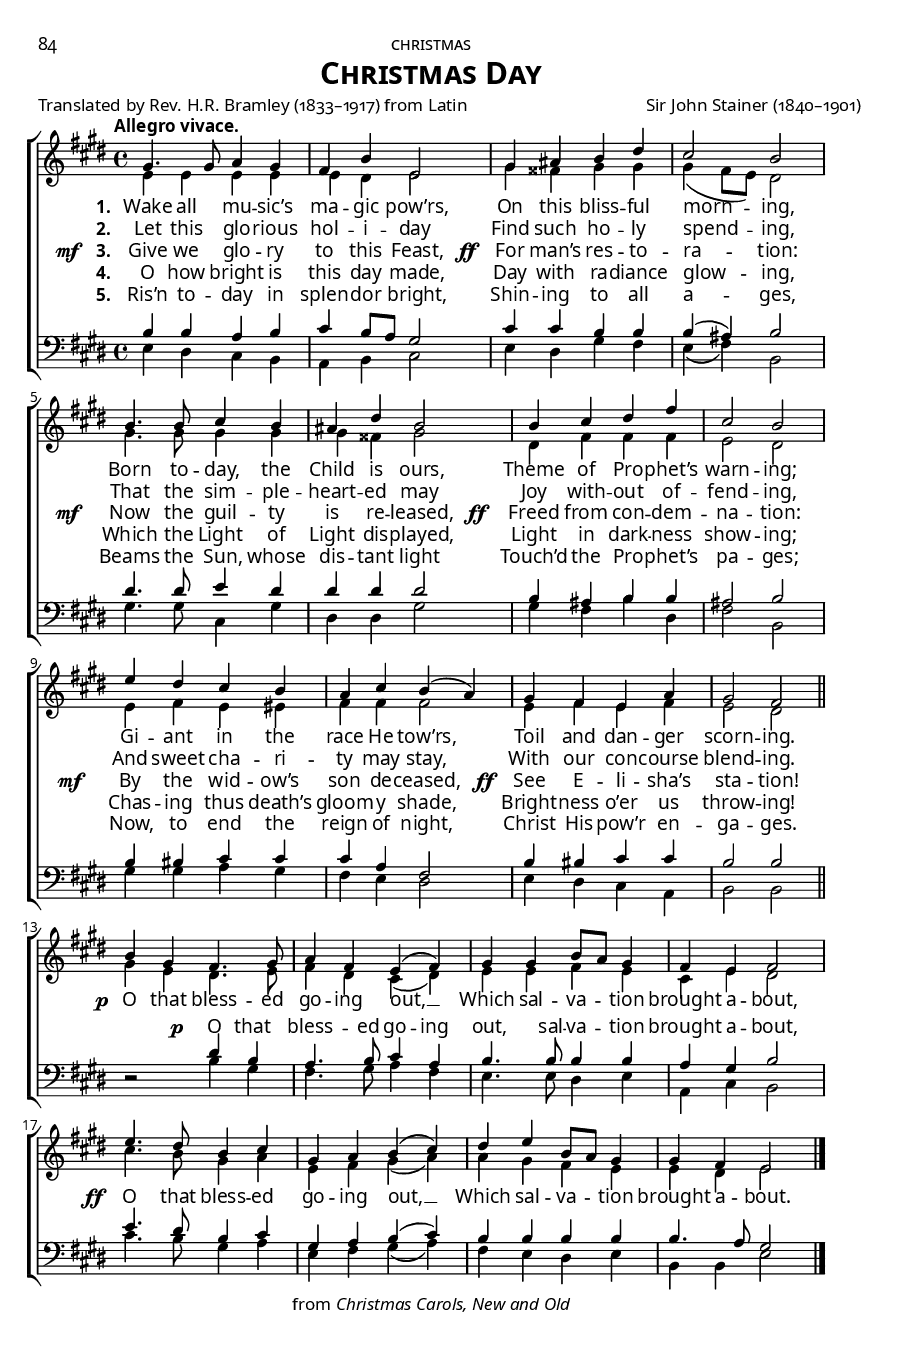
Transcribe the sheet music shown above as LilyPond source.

\version "2.14.2"
\include "util.ly"
\header {
  title = \markup{\override #'(font-name . "Garamond Premier Pro Semibold"){ \abs-fontsize #15 \smallCapsOldStyle"Christmas Day"}}
  poet = \markup\oldStyleNum"Translated by Rev. H.R. Bramley (1833–1917) from Latin"
  composer = \markup\oldStyleNum"Sir John Stainer (1840–1901)"
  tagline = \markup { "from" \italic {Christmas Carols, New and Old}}
}
\paper {
  %print-all-headers = ##f
  paper-height = 9\in
  paper-width = 6\in
  indent = 0\in
  %system-system-spacing = #'((basic-distance . 10) (padding . 0))
  system-system-spacing =
    #'((basic-distance . 0)
       (minimum-distance . 0)
       (padding . -10)
       (stretchability . 100))
  ragged-last-bottom = ##f
  ragged-bottom = ##f
  two-sided = ##t
  inner-margin = 0.5\in
  outer-margin = 0.25\in
  top-margin = 0.25\in
  bottom-margin = 0.25\in
  first-page-number = #084
  print-first-page-number = ##t
  headerLine = \markup{\override #'(font-name . "Garamond Premier Pro") \smallCapsOldStyle"christmas"}
  oddHeaderMarkup = \markup\fill-line{
     \override #'(font-name . "Garamond Premier Pro")\abs-fontsize #8.5
     \combine 
        \fill-line{"" \on-the-fly #print-page-number-check-first
        \oldStylePageNum""
        }
        \fill-line{\headerLine}
  }
  evenHeaderMarkup = \markup {
     \override #'(font-name . "Garamond Premier Pro")\abs-fontsize #8.5
     \combine
        \on-the-fly #print-page-number-check-first
        \oldStylePageNum""
        \fill-line{\headerLine}
  }
}
#(set-global-staff-size 15) \paper{ #(define fonts (make-pango-font-tree "GoudyOlSt BT" "Garamond Premier Pro" "Garamond Premier Pro" (/ 15 20))) }
global = {
  \key e \major
  \time 4/4
  \autoBeamOff
  \override DynamicLineSpanner #'staff-padding = #0.0
  \override DynamicLineSpanner #'Y-extent = #'(-0 . 0)
}

sopMusic = \relative c' {
  \tempo "Allegro vivace."
  gis'4. gis8 a4 gis |
  fis b e,2 |
  gis4 ais b dis |
  cis2 b |
  
  b4. b8 cis4 b |
  ais dis b2 |
  b4 cis dis fis |
  cis2 b |
  
  e4 dis cis b |
  a cis b( a) |
  gis fis e a |
  gis2 fis \bar "||" \break
  
  b4 gis fis4. gis8 |
  a4 fis e( fis) |
  gis gis b8[ a] gis4 |
  fis e fis2 |
  
  e'4. dis8 b4 cis |
  gis a b( cis) |
  dis e b8[ a] gis4 |
  gis fis e2 \bar "|."
}
sopWords = \lyricmode {
  
}

altoMusic = \relative c' {
  e4 e e e |
  e dis e2 |
  gis4 fisis gis gis |
  gis( fis8[ e]) dis2 |
  
  gis4. gis8 gis4 gis |
  gis fisis gis2 |
  dis4 fis fis fis |
  e2 dis |
  
  e4 fis e eis |
  fis fis fis2 |
  e4 fis e fis |
  e2 dis \bar "||"
  
  gis4 e dis4. e8 |
  fis4 dis cis( dis) |
  e e fis e |
  cis e dis2 |
  
  cis'4. b8 gis4 a |
  e fis gis( a) |
  a gis fis e |
  e dis e2 \bar "|."
}
altoWords = {
  \dropLyricsIX
  \lyricmode {
    \set stanza = #"1. "
    \set associatedVoice = "basses"
    Wake all mu -- sic’s ma -- gic pow’rs,
    On this bliss -- ful morn -- ing,
    Born to -- day, the Child is ours,
    Theme of Pro -- phet’s warn -- ing;
    \unset associatedVoice
    Gi -- ant in the race He tow’rs,
    Toil and dan -- ger scorn -- ing.
  }
  \dropLyricsIV
  \set stanza = \markup\dynamic"p "
  \lyricmode {
    O that bless -- ed go -- ing out, __
    Which sal -- va -- tion brought a -- bout,
  }
  \dropLyricsIX
  \set stanza = \markup\dynamic "ff  "
  \lyricmode {
    O that bless -- ed go -- ing out, __
    Which sal -- va -- tion brought a -- bout.
  }
}
altoWordsII = \lyricmode {
  \dropLyricsIX
%\markup\italic
  \set stanza = #"2. "
  \set associatedVoice = "basses"
  Let this glo -- rious hol -- i -- day
  Find such ho -- ly spend -- ing,
  That the sim -- ple -- heart -- ed may
  Joy with -- out of -- fend -- ing,
  And sweet cha -- ri -- ty may stay,
  With our con -- course blend -- ing.
}
altoWordsIII = {
  \dropLyricsIX
  \set stanza = \markup{\dynamic"mf  " "3. "}
  \lyricmode {
    \set associatedVoice = "basses"
    Give we glo -- ry to this Feast,
  }
  \set stanza = \markup\dynamic"  ff "
  \lyricmode{
    For man’s res -- to -- ra -- tion:
  }
  \set stanza = \markup\dynamic"mf  "
  \lyricmode{
    Now the guil -- ty is re -- leased,
  }
  \set stanza = \markup\dynamic"  ff "
  \lyricmode{
    Freed from con -- dem -- na -- tion:
  }
  \set stanza = \markup\dynamic"mf   "
  \lyricmode{
    By the wid -- ow’s son de -- ceased,
  }
  \set stanza = \markup\dynamic"  ff"
  \lyricmode{
    See E -- li -- sha’s sta -- tion!
  }
}
altoWordsIV = \lyricmode {
  \dropLyricsIX
  \set stanza = #"4. "
  \set associatedVoice = "basses"
  O how bright is this day made,
  Day with ra -- diance glow -- ing,
  Which the Light of Light dis -- played,
  Light in dark -- ness show -- ing;
  Chas -- ing thus death’s gloom -- y shade,
  Bright -- ness o’er us throw -- ing!
}
altoWordsV = \lyricmode {
  \dropLyricsIX
  \set stanza = #"5. "
  \set associatedVoice = "basses"
  Ris’n to -- day in splen -- dor bright,
  Shin -- ing to all a -- ges,
  Beams the Sun, whose dis -- tant light
  Touch’d the Pro -- phet’s pa -- ges;
  Now, to end the reign of night,
  Christ His pow’r en -- ga -- ges.
}
altoWordsVI = \lyricmode {
  \set stanza = #"6. "
  \set ignoreMelismata = ##t
}
tenorMusic = \relative c' {
  b4 b a b |
  cis b8[ a] gis2 |
  cis4 cis b b |
  b( ais) b2 |
  dis4. dis8 e4 dis |
  dis dis dis2 |
  b4 ais b b |
  ais2 b |
  
  b4 bis cis cis |
  cis a fis2 |
  b4 bis cis cis |
  b2 b \bar "||"
  
  s2 dis4 b |
  a4. b8 cis4 a |
  b4. b8 b4 b |
  a4 gis b2 |
  
  e4. dis8 b4 cis |
  gis a b( cis) |
  b b b b |
  b4. a8 gis2 \bar "|."
}
tenorWords = {
  \lyricmode {
    \repeat unfold 39 { \skip 1 }
  }
  \set stanza = \markup\dynamic"p"
  \lyricmode {
    O that bless -- ed go -- ing out, sal -- va -- tion brought a -- bout,
  }
}
bassMusic = \relative c {
  e4 dis cis b |
  a b cis2 |
  e4 dis gis fis |
  e( fis) b,2 |
  
  gis'4. gis8 cis,4 gis' |
  dis dis gis2 |
  gis4 fis b dis, |
  fis2 b, |
  
  gis'4 gis a gis |
  fis e dis2 |
  e4 dis cis a |
  b2 b \bar "||"
  
  dis2\rest b'4 gis |
  fis4. gis8 a4 fis |
  e4. e8 dis4 e |
  a, cis b2 |
  
  cis'4. b8 gis4 a |
  e fis gis( a) |
  fis e dis e |
  b b e2 \bar "|."
}
bassWords = \lyricmode {

}

pianoRH = \relative c' {
  
}
pianoLH = \relative c' {
  
}

\score {
  <<
   \new ChoirStaff <<
%    \new Lyrics = sopranos \with { \override VerticalAxisGroup #'nonstaff-relatedstaff-spacing = #'((basic-distance . 1)) }
    \new Staff = women <<
      \new Voice = "sopranos" { \voiceOne << \global \sopMusic >> }
      \new Voice = "altos" { \voiceTwo << \global \altoMusic >> }
    >>
   \new Staff = men <<
      \clef bass
      \new Voice = "tenors" { \voiceOne << \global \tenorMusic >> }
      \new Voice = "basses" { \voiceTwo << \global \bassMusic >> }
    >>
    \new Lyrics \with { alignAboveContext = #"women" \override VerticalAxisGroup #'nonstaff-relatedstaff-spacing = #'((basic-distance . 1))} \lyricsto "sopranos" \sopWords
     \new Lyrics = "altosVI"  \with { alignBelowContext = #"women" \override VerticalAxisGroup #'nonstaff-relatedstaff-spacing = #'((basic-distance . 1))} \lyricsto "altos" \altoWordsVI
    \new Lyrics = "altosV"  \with { alignBelowContext = #"women" \override VerticalAxisGroup #'nonstaff-relatedstaff-spacing = #'((basic-distance . 1))} \lyricsto "altos" \altoWordsV
    \new Lyrics = "altosIV"  \with { alignBelowContext = #"women" \override VerticalAxisGroup #'nonstaff-relatedstaff-spacing = #'((basic-distance . 1))} \lyricsto "altos" \altoWordsIV
    \new Lyrics = "altosIII"  \with { alignBelowContext = #"women" \override VerticalAxisGroup #'nonstaff-relatedstaff-spacing = #'((basic-distance . 1))} \lyricsto "altos" \altoWordsIII
    \new Lyrics = "altosII"  \with { alignBelowContext = #"women" \override VerticalAxisGroup #'nonstaff-relatedstaff-spacing = #'((basic-distance . 1))} \lyricsto "altos" \altoWordsII
    \new Lyrics = "altos"  \with { alignBelowContext = #"women" \override VerticalAxisGroup #'nonstaff-relatedstaff-spacing = #'((padding . -0.8))} \lyricsto "altos" \altoWords
    \new Lyrics \with { alignAboveContext = #"men" \override VerticalAxisGroup #'nonstaff-relatedstaff-spacing = #'((basic-distance . 1)(padding . 0.1)) } \lyricsto "tenors" \tenorWords
    \new Lyrics \with { alignBelowContext = #"men" \override VerticalAxisGroup #'nonstaff-relatedstaff-spacing = #'((basic-distance . 1)) } \lyricsto "basses" \bassWords
  >>
%    \new PianoStaff << \new Staff { \new Voice { \pianoRH } } \new Staff { \clef "bass" \pianoLH } >>
  >>
  \layout {
    \context {
      \Score
      %\override SpacingSpanner #'base-shortest-duration = #(ly:make-moment 1 8)
      %\override SpacingSpanner #'common-shortest-duration = #(ly:make-moment 1 4)
    }
    \context {
      % Remove all empty staves
      % \Staff \RemoveEmptyStaves \override VerticalAxisGroup #'remove-first = ##t
    }
    \context {
      \Lyrics
      \override LyricText #'X-offset = #center-on-word
    }
  }
  \midi {
    \tempo 4 = 90
    \set Staff.midiInstrument = "flute"
  
    \context {
      \Voice
      \remove "Dynamic_performer"
    }
  }
}
